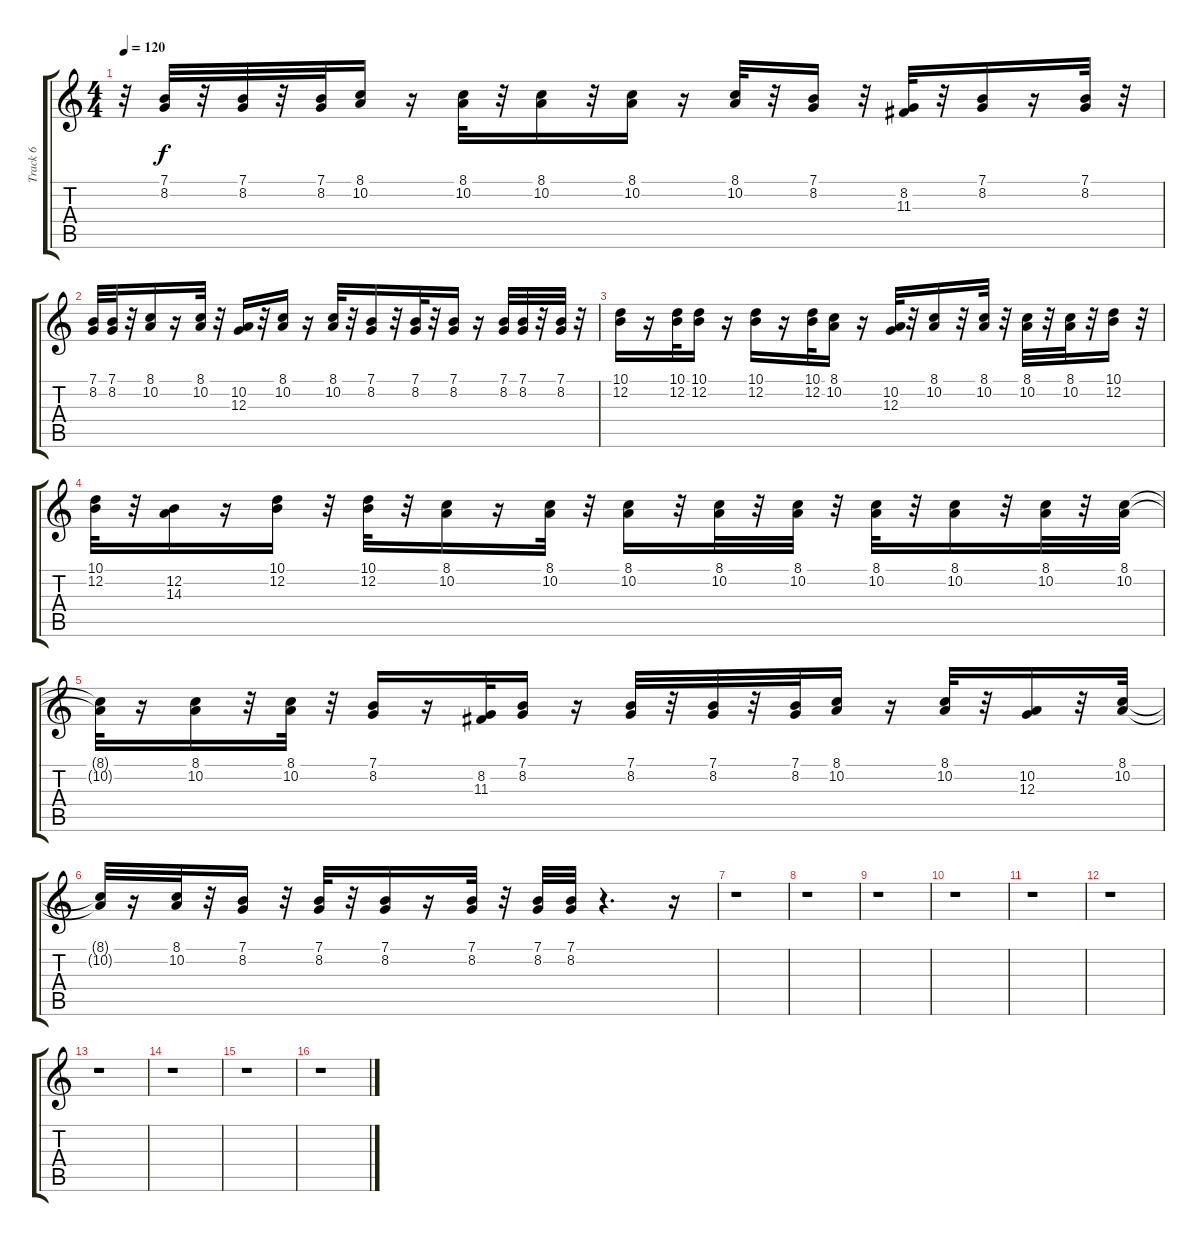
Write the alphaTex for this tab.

\track ("Track 6" "Track 6") {instrument harpsichord}
\staff {score tabs}
\tuning (E4 B3 G3 D3 A2 E2) {hide}
\ts (4 4)
\tempo 120
\clef g2
\ks c
r.32{dy f} (7.1 8.2).32 r.32 (7.1 8.2).32 r.32 (7.1 8.2).32 (8.1 10.2).16 r.16 (8.1 10.2).32 r.32 (8.1 10.2).16 r.32 (8.1 10.2).16 r.16 (8.1 10.2).32 r.32 (7.1 8.2).16 r.32 (8.2 11.3).32 r.32 (7.1 8.2).16 r.16 (7.1 8.2).32 r.32 |
(7.1 8.2).32 (7.1 8.2).32 r.32 (8.1 10.2).16 r.16 (8.1 10.2).32 r.32 (10.2 12.3).16 r.32 (8.1 10.2).16 r.16 (8.1 10.2).32 r.32 (7.1 8.2).16 r.32 (7.1 8.2).32 r.32 (7.1 8.2).16 r.16 (7.1 8.2).32 (7.1 8.2).32 r.32 (7.1 8.2).32 r.32 |
(10.1 12.2).16 r.16 (10.1 12.2).32 (10.1 12.2).16 r.16 (10.1 12.2).16 r.16 (10.1 12.2).32 (8.1 10.2).16 r.16 (10.2 12.3).32 r.32 (8.1 10.2).16 r.32 (8.1 10.2).32 r.32 (8.1 10.2).32 r.32 (8.1 10.2).32 r.32 (10.1 12.2).16 r.32 |
(10.1 12.2).32 r.32 (12.2 14.3).16 r.16 (10.1 12.2).16 r.32 (10.1 12.2).32 r.32 (8.1 10.2).16 r.16 (8.1 10.2).32 r.32 (8.1 10.2).16 r.32 (8.1 10.2).32 r.32 (8.1 10.2).32 r.32 (8.1 10.2).32 r.32 (8.1 10.2).16 r.32 (8.1 10.2).32 r.32 (8.1 10.2).32 |
(8.1{t} 10.2{t}).32 r.16 (8.1 10.2).16 r.32 (8.1 10.2).32 r.32 (7.1 8.2).16 r.16 (8.2 11.3).32 (7.1 8.2).16 r.16 (7.1 8.2).32 r.32 (7.1 8.2).32 r.32 (7.1 8.2).32 (8.1 10.2).16 r.16 (8.1 10.2).32 r.32 (10.2 12.3).16 r.32 (8.1 10.2).32 |
(8.1{t} 10.2{t}).32 r.16 (8.1 10.2).32 r.32 (7.1 8.2).16 r.32 (7.1 8.2).32 r.32 (7.1 8.2).16 r.16 (7.1 8.2).32 r.32 (7.1 8.2).32 (7.1 8.2).32 r.4{d} r.16 |
r.1 |
r.1 |
r.1 |
r.1 |
r.1 |
r.1 |
r.1 |
r.1 |
r.1 |
r.1
